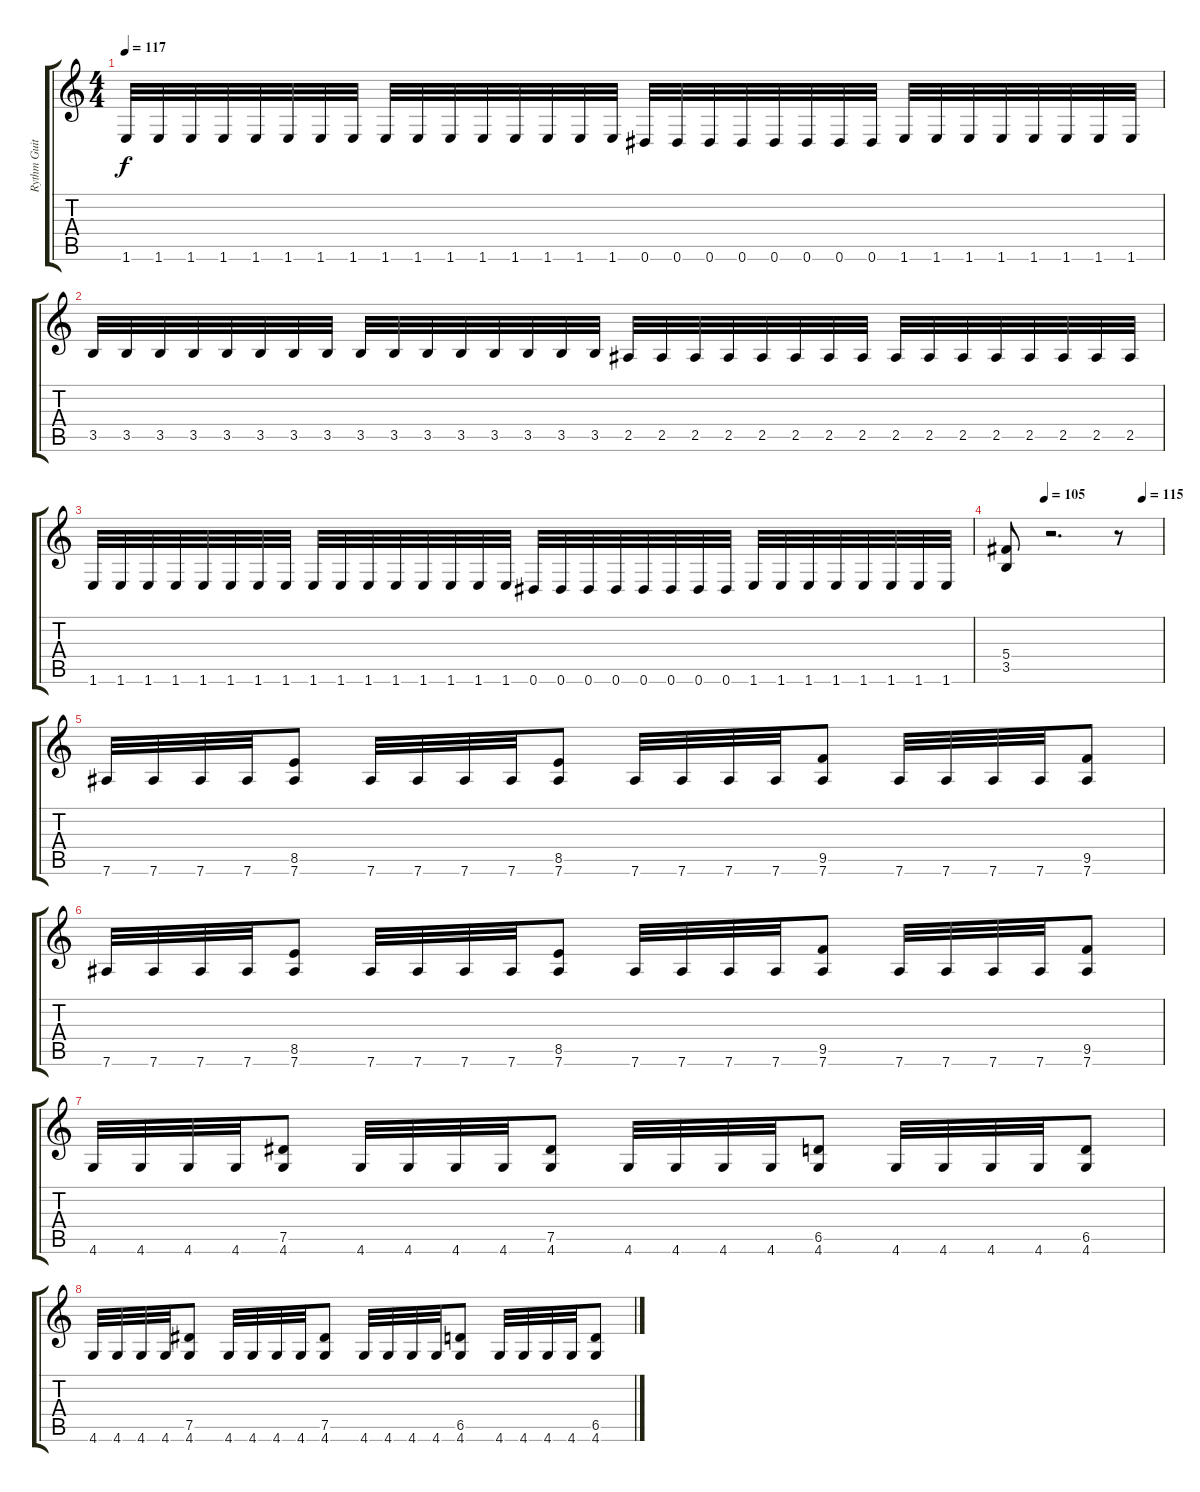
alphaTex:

\track ("Rythm Guitar" "Rythm Guit") {instrument distortionguitar}
\staff {score tabs}
\tuning (Eb4 Bb3 Gb3 Db3 Ab2 Eb2) {hide}
\ts (4 4)
\tempo 117
\clef g2
\ks c
1.6.32{dy f} 1.6.32 1.6.32 1.6.32 1.6.32 1.6.32 1.6.32 1.6.32 1.6.32 1.6.32 1.6.32 1.6.32 1.6.32 1.6.32 1.6.32 1.6.32 0.6.32 0.6.32 0.6.32 0.6.32 0.6.32 0.6.32 0.6.32 0.6.32 1.6.32 1.6.32 1.6.32 1.6.32 1.6.32 1.6.32 1.6.32 1.6.32 |
3.5.32 3.5.32 3.5.32 3.5.32 3.5.32 3.5.32 3.5.32 3.5.32 3.5.32 3.5.32 3.5.32 3.5.32 3.5.32 3.5.32 3.5.32 3.5.32 2.5.32 2.5.32 2.5.32 2.5.32 2.5.32 2.5.32 2.5.32 2.5.32 2.5.32 2.5.32 2.5.32 2.5.32 2.5.32 2.5.32 2.5.32 2.5.32 |
1.6.32 1.6.32 1.6.32 1.6.32 1.6.32 1.6.32 1.6.32 1.6.32 1.6.32 1.6.32 1.6.32 1.6.32 1.6.32 1.6.32 1.6.32 1.6.32 0.6.32 0.6.32 0.6.32 0.6.32 0.6.32 0.6.32 0.6.32 0.6.32 1.6.32 1.6.32 1.6.32 1.6.32 1.6.32 1.6.32 1.6.32 1.6.32 |
\tempo (105 0.25)
\tempo (115 0.875)
(5.4 3.5).8 r.2{d} r.8 |
7.6.32{balance 16} 7.6.32 7.6.32 7.6.32 (8.5 7.6).8 7.6.32 7.6.32 7.6.32 7.6.32 (8.5 7.6).8 7.6.32 7.6.32 7.6.32 7.6.32 (9.5 7.6).8 7.6.32 7.6.32 7.6.32 7.6.32 (9.5 7.6).8 |
7.6.32{balance 16} 7.6.32 7.6.32 7.6.32 (8.5 7.6).8 7.6.32 7.6.32 7.6.32 7.6.32 (8.5 7.6).8 7.6.32 7.6.32 7.6.32 7.6.32 (9.5 7.6).8 7.6.32 7.6.32 7.6.32 7.6.32 (9.5 7.6).8 |
4.6.32 4.6.32 4.6.32 4.6.32 (7.5 4.6).8 4.6.32 4.6.32 4.6.32 4.6.32 (7.5 4.6).8 4.6.32 4.6.32 4.6.32 4.6.32 (6.5 4.6).8 4.6.32 4.6.32 4.6.32 4.6.32 (6.5 4.6).8 |
4.6.32 4.6.32 4.6.32 4.6.32 (7.5 4.6).8 4.6.32 4.6.32 4.6.32 4.6.32 (7.5 4.6).8 4.6.32 4.6.32 4.6.32 4.6.32 (6.5 4.6).8 4.6.32 4.6.32 4.6.32 4.6.32 (6.5 4.6).8
